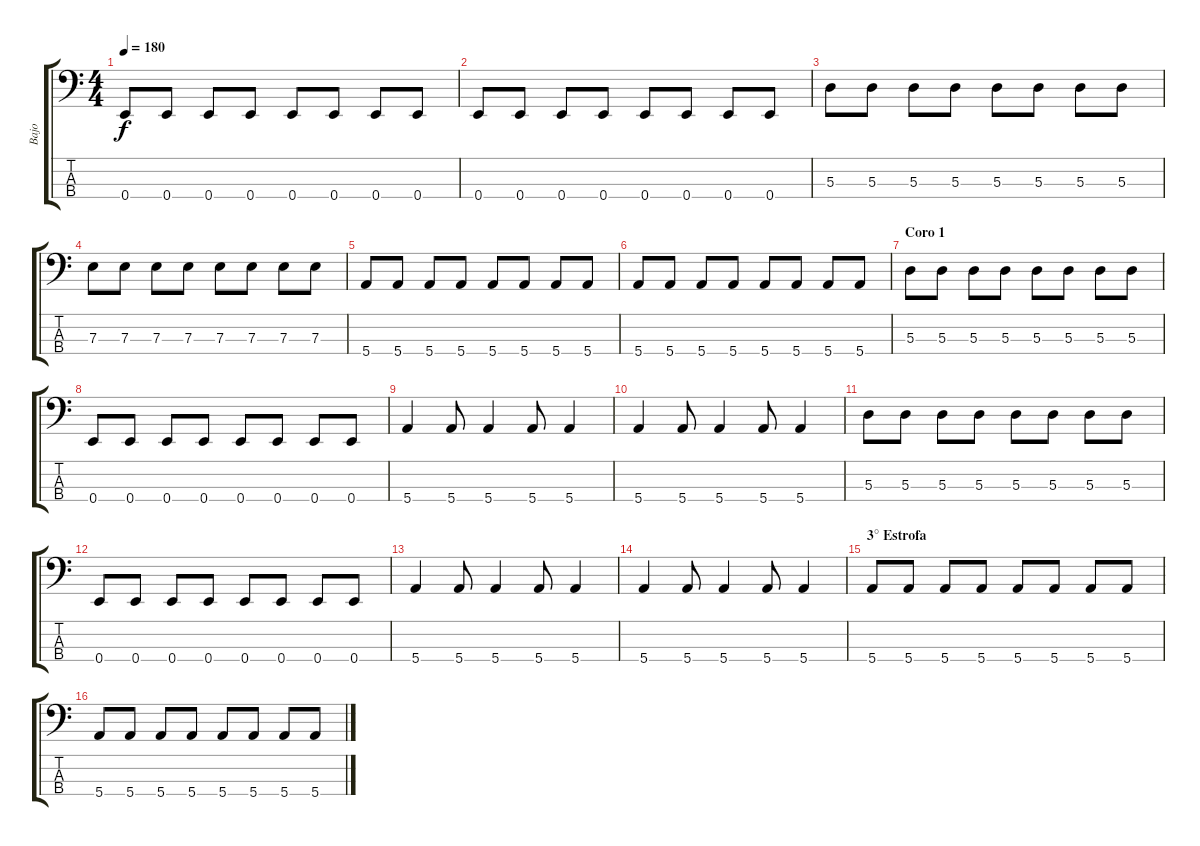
\track ("Bajo" "Bajo") {instrument electricbasspick}
\staff {score tabs}
\tuning (G2 D2 A1 E1) {hide}
\ts (4 4)
\tempo 180
\clef f4
\ks c
0.4.8{dy f} 0.4.8 0.4.8 0.4.8 0.4.8 0.4.8 0.4.8 0.4.8 |
0.4.8 0.4.8 0.4.8 0.4.8 0.4.8 0.4.8 0.4.8 0.4.8 |
5.3.8 5.3.8 5.3.8 5.3.8 5.3.8 5.3.8 5.3.8 5.3.8 |
7.3.8 7.3.8 7.3.8 7.3.8 7.3.8 7.3.8 7.3.8 7.3.8 |
5.4.8 5.4.8 5.4.8 5.4.8 5.4.8 5.4.8 5.4.8 5.4.8 |
5.4.8 5.4.8 5.4.8 5.4.8 5.4.8 5.4.8 5.4.8 5.4.8 |
\section ("" "Coro 1")
5.3.8 5.3.8 5.3.8 5.3.8 5.3.8 5.3.8 5.3.8 5.3.8 |
0.4.8 0.4.8 0.4.8 0.4.8 0.4.8 0.4.8 0.4.8 0.4.8 |
5.4.4 5.4.8 5.4.4 5.4.8 5.4.4 |
5.4.4 5.4.8 5.4.4 5.4.8 5.4.4 |
5.3.8 5.3.8 5.3.8 5.3.8 5.3.8 5.3.8 5.3.8 5.3.8 |
0.4.8 0.4.8 0.4.8 0.4.8 0.4.8 0.4.8 0.4.8 0.4.8 |
5.4.4 5.4.8 5.4.4 5.4.8 5.4.4 |
5.4.4 5.4.8 5.4.4 5.4.8 5.4.4 |
\section ("" "3° Estrofa")
5.4.8 5.4.8 5.4.8 5.4.8 5.4.8 5.4.8 5.4.8 5.4.8 |
5.4.8 5.4.8 5.4.8 5.4.8 5.4.8 5.4.8 5.4.8 5.4.8
